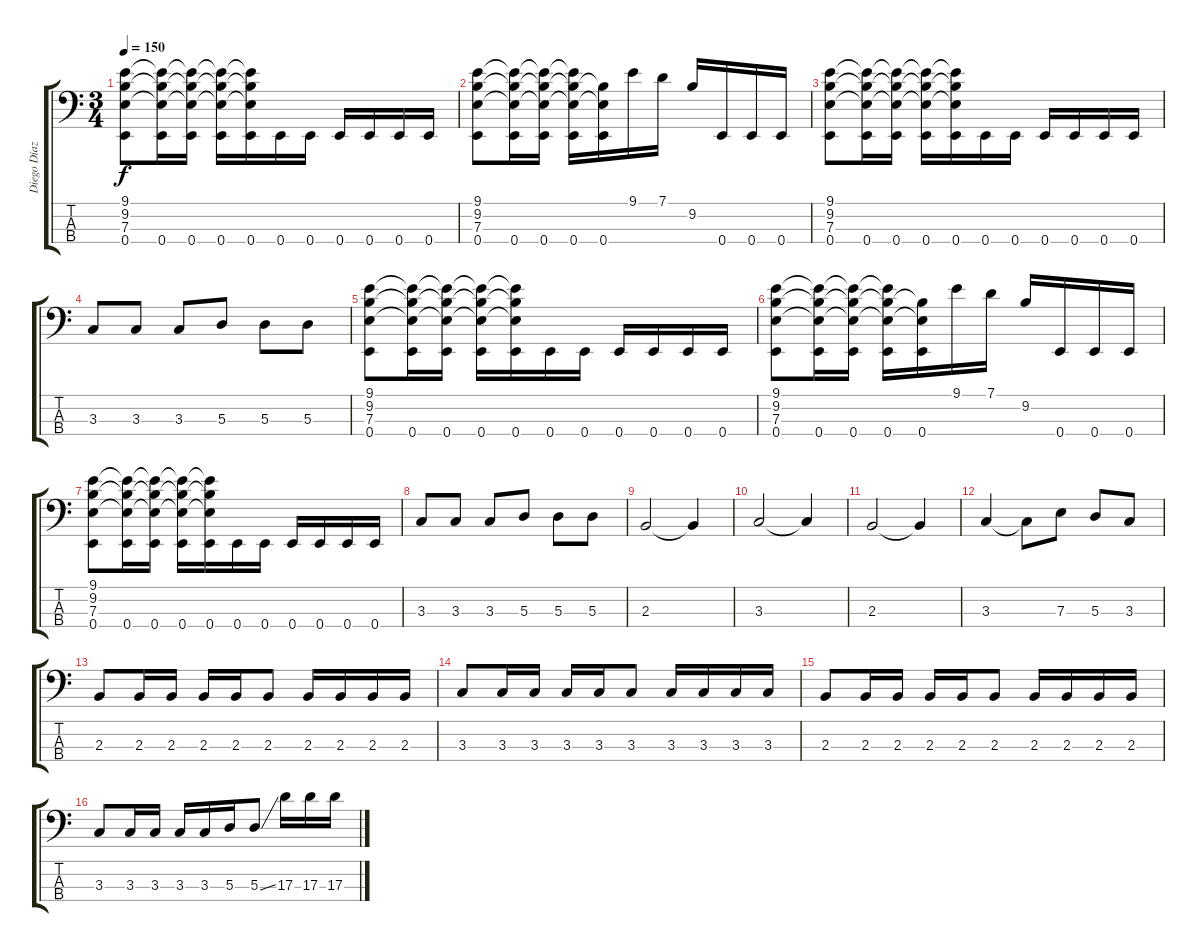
\track ("Diego Díaz" "Diego Díaz") {instrument electricbassfinger}
\staff {score tabs}
\tuning (G2 D2 A1 E1) {hide}
\ts (3 4)
\tempo 150
\clef f4
\ks c
(9.1 9.2 7.3 0.4).8{dy f} (9.1{t} 9.2{t} 7.3{t} 0.4).16 (9.1{t} 9.2{t} 7.3{t} 0.4).16 (9.1{t} 9.2{t} 7.3{t} 0.4).16 (9.1{t} 9.2{t} 7.3{t} 0.4).16 0.4.16 0.4.16 0.4.16 0.4.16 0.4.16 0.4.16 |
(9.1 9.2 7.3 0.4).8 (9.1{t} 9.2{t} 7.3{t} 0.4).16 (9.1{t} 9.2{t} 7.3{t} 0.4).16 (9.1{t} 9.2{t} 7.3{t} 0.4).16 (9.2{t} 7.3{t} 0.4).16 9.1.16 7.1.16 9.2.16 0.4.16 0.4.16 0.4.16 |
(9.1 9.2 7.3 0.4).8 (9.1{t} 9.2{t} 7.3{t} 0.4).16 (9.1{t} 9.2{t} 7.3{t} 0.4).16 (9.1{t} 9.2{t} 7.3{t} 0.4).16 (9.1{t} 9.2{t} 7.3{t} 0.4).16 0.4.16 0.4.16 0.4.16 0.4.16 0.4.16 0.4.16 |
3.3.8 3.3.8 3.3.8 5.3.8 5.3.8 5.3.8 |
(9.1 9.2 7.3 0.4).8 (9.1{t} 9.2{t} 7.3{t} 0.4).16 (9.1{t} 9.2{t} 7.3{t} 0.4).16 (9.1{t} 9.2{t} 7.3{t} 0.4).16 (9.1{t} 9.2{t} 7.3{t} 0.4).16 0.4.16 0.4.16 0.4.16 0.4.16 0.4.16 0.4.16 |
(9.1 9.2 7.3 0.4).8 (9.1{t} 9.2{t} 7.3{t} 0.4).16 (9.1{t} 9.2{t} 7.3{t} 0.4).16 (9.1{t} 9.2{t} 7.3{t} 0.4).16 (9.2{t} 7.3{t} 0.4).16 9.1.16 7.1.16 9.2.16 0.4.16 0.4.16 0.4.16 |
(9.1 9.2 7.3 0.4).8 (9.1{t} 9.2{t} 7.3{t} 0.4).16 (9.1{t} 9.2{t} 7.3{t} 0.4).16 (9.1{t} 9.2{t} 7.3{t} 0.4).16 (9.1{t} 9.2{t} 7.3{t} 0.4).16 0.4.16 0.4.16 0.4.16 0.4.16 0.4.16 0.4.16 |
3.3.8 3.3.8 3.3.8 5.3.8 5.3.8 5.3.8 |
2.3.2 2.3{t}.4 |
3.3.2 3.3{t}.4 |
2.3.2 2.3{t}.4 |
3.3.4 3.3{t}.8 7.3.8 5.3.8 3.3.8 |
2.3.8 2.3.16 2.3.16 2.3.16 2.3.16 2.3.8 2.3.16 2.3.16 2.3.16 2.3.16 |
3.3.8 3.3.16 3.3.16 3.3.16 3.3.16 3.3.8 3.3.16 3.3.16 3.3.16 3.3.16 |
2.3.8 2.3.16 2.3.16 2.3.16 2.3.16 2.3.8 2.3.16 2.3.16 2.3.16 2.3.16 |
3.3.8 3.3.16 3.3.16 3.3.16 3.3.16 5.3.16 5.3{ss}.8 17.3.16 17.3.16 17.3{ss}.16
